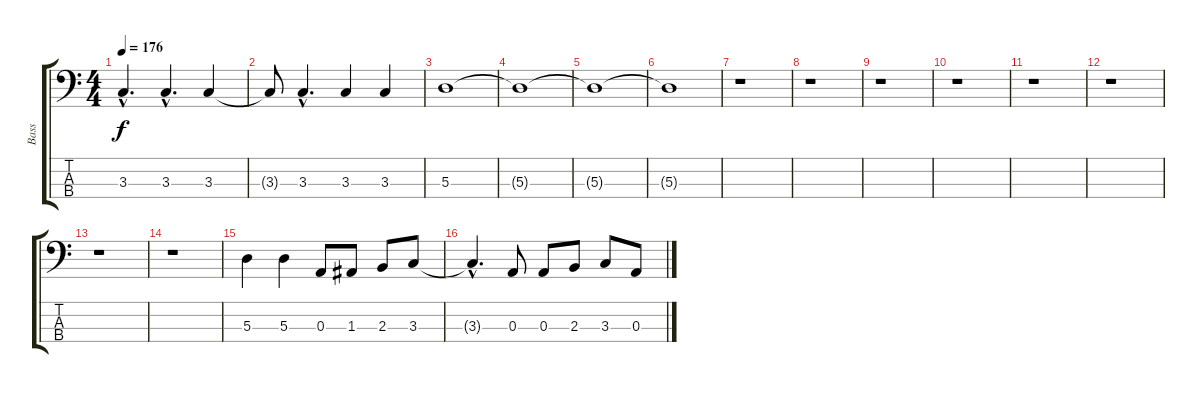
\track ("Bass" "Bass") {instrument electricbasspick}
\staff {score tabs}
\tuning (G2 D2 A1 E1) {hide}
\ts (4 4)
\tempo 176
\clef f4
\ks c
3.3{hac}.4{d dy f} 3.3{hac}.4{d} 3.3.4 |
3.3{t}.8 3.3{hac}.4{d} 3.3.4 3.3.4 |
5.3.1 |
5.3{t}.1 |
5.3{t}.1 |
5.3{t}.1 |
r.1 |
r.1 |
r.1 |
r.1 |
r.1 |
r.1 |
r.1 |
r.1 |
5.3.4 5.3.4 0.3.8 1.3.8 2.3.8 3.3.8 |
3.3{hac t}.4{d} 0.3.8 0.3.8 2.3.8 3.3.8 0.3.8
